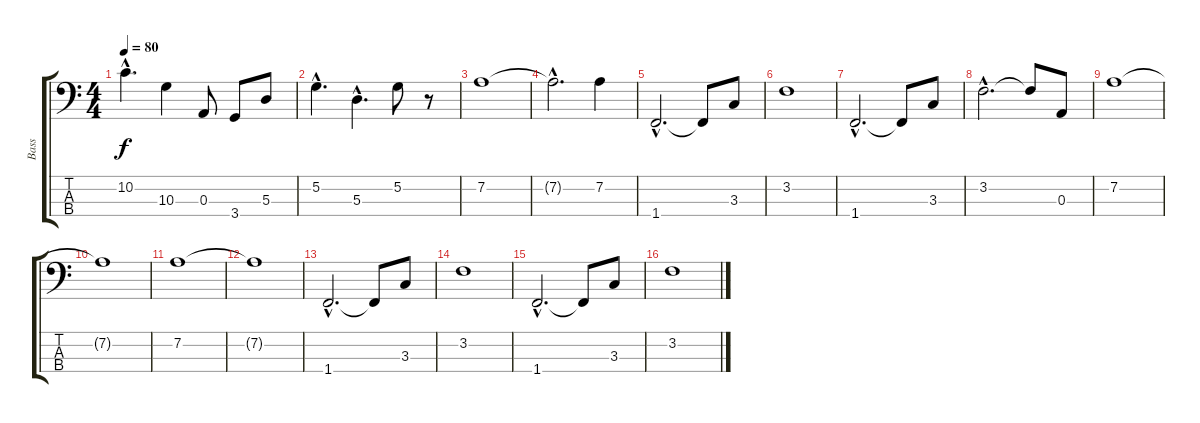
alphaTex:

\track ("Bass" "Bass") {instrument electricbassfinger}
\staff {score tabs}
\tuning (G2 D2 A1 E1) {hide}
\ts (4 4)
\tempo 80
\clef f4
\ks c
10.2{hac}.4{d dy f} 10.3.4 0.3.8 3.4.8 5.3.8 |
5.2{hac}.4{d} 5.3{hac}.4{d} 5.2.8 r.8 |
7.2.1 |
7.2{hac t}.2{d} 7.2.4 |
1.4{hac}.2{d} 1.4{t}.8 3.3.8 |
3.2.1 |
1.4{hac}.2{d} 1.4{t}.8 3.3.8 |
3.2{hac}.2{d} 3.2{t}.8 0.3.8 |
7.2.1 |
7.2{t}.1 |
7.2.1 |
7.2{t}.1 |
1.4{hac}.2{d} 1.4{t}.8 3.3.8 |
3.2.1 |
1.4{hac}.2{d} 1.4{t}.8 3.3.8 |
3.2.1
